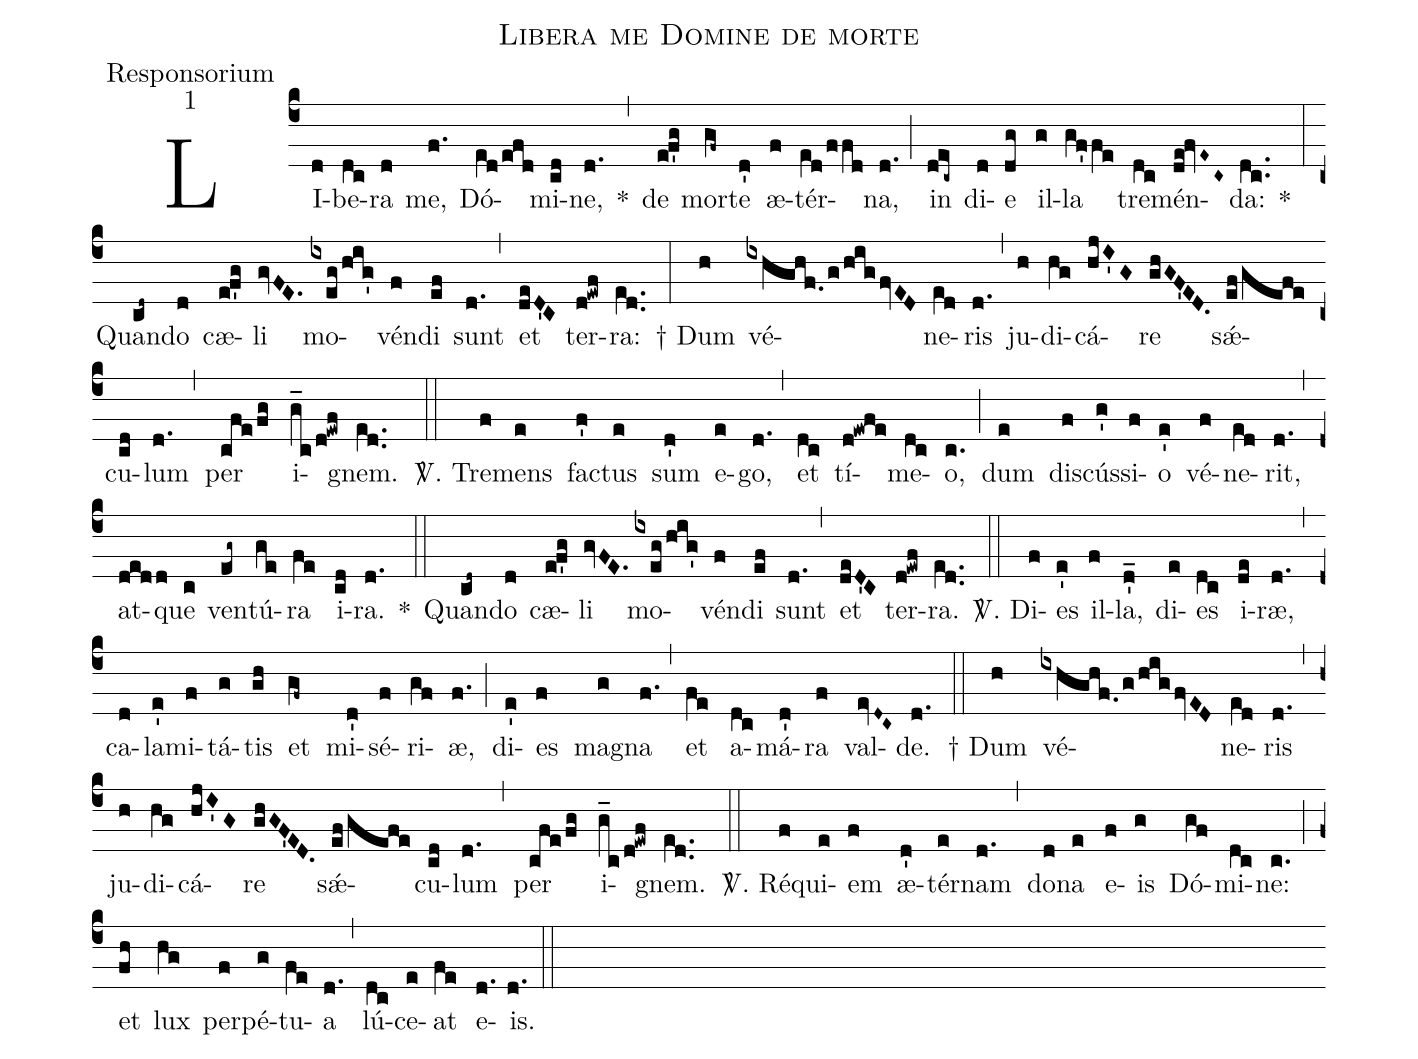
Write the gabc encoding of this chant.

name:Libera me Domine de morte;
office-part:Responsorium;
mode:1;
%%
(c4) LI(d)be(dc)ra(d) me,(f.) Dó(e[ll:1]d/efd)mi(cd)ne,(d.) *(,) de(ef'g) mor(gf~)te(d') æ(f)tér(e[ll:1]d/ffd)na,(d.) (;) in(dec~) di(d)e(dg) il(g)la(gf'fe) tre(dc)mén(de!fvE~C~)da:(dc..) *(:)
Quan(cd~)do(d) cæ(ef'g)li(gvFE.) mo(ixeg/hig')vén(f)di(ef) sunt(d.) (,) et(deD'C) ter(d!ewf)ra:(e[ll:1]d..) (:)
† Dum(h) vé(ixhghf.0/g/higfvED)ne(e[ll:1]d)ris(d.) (,) ju(h)di(hg)cá(hjI'G)re(ghGF'ED.) sǽ(ef/gefe)cu(cd)lum(d.) (,) per(cfe/fg) i(g_c/d!ewf)gnem.(e[ll:1]d..) (::)
<sp>V/</sp>. Tre(f)mens(e) fac(f')tus(e) sum(d') e(e)go,(d.) (,) et(dc) tí(d!ewfe)me(dc)o,(c.) (;) dum(e) dis(f)cús(g')si(f)o(e') vé(f)ne(e[ll:1]d)rit,(d.) (,) at(dedd)que(c) ven(eg~)tú(ge)ra(fe) i(cd)ra.(d.) *(::)
Quan(cd~)do(d) cæ(ef'g)li(gvFE.) mo(ixeg/hig')vén(f)di(ef) sunt(d.) (,) et(deD'C) ter(d!ewf)ra.(e[ll:1]d..) (::)
<sp>V/</sp>. Di(f)es(e') il(f)la,(d'_) di(e)es(dc) i(de)ræ,(d.) (,) ca(d)la(e')mi(f)tá(g)tis(gh) et(gf~) mi(d')sé(f)ri(gf)æ,(f.) (;) di(e')es(f) ma(g)gna(f.) (,) et(fe) a(dc)má(d')ra(f) val(evD~C~)de.(d.) (::)
† Dum(h) vé(ixhghf.0/g/higfvED)ne(e[ll:1]d)ris(d.) (,) ju(h)di(hg)cá(hjI'G)re(ghGF'ED.) sǽ(ef/gefe)cu(cd)lum(d.) (,) per(cfe/fg) i(g_c/d!ewf)gnem.(e[ll:1]d..) (::)
<sp>V/</sp>. Ré(f)qui(e)em(f) æ(d')tér(e)nam(d.) (,) do(d)na(e) e(f)is(g) Dó(gf)mi(dc)ne:(c.) (;) et(fh) lux(hg) per(f)pé(g)tu(fe)a(d.) (,) lú(dc)ce(e)at(fe) e(d.)is.(d.) (::)
